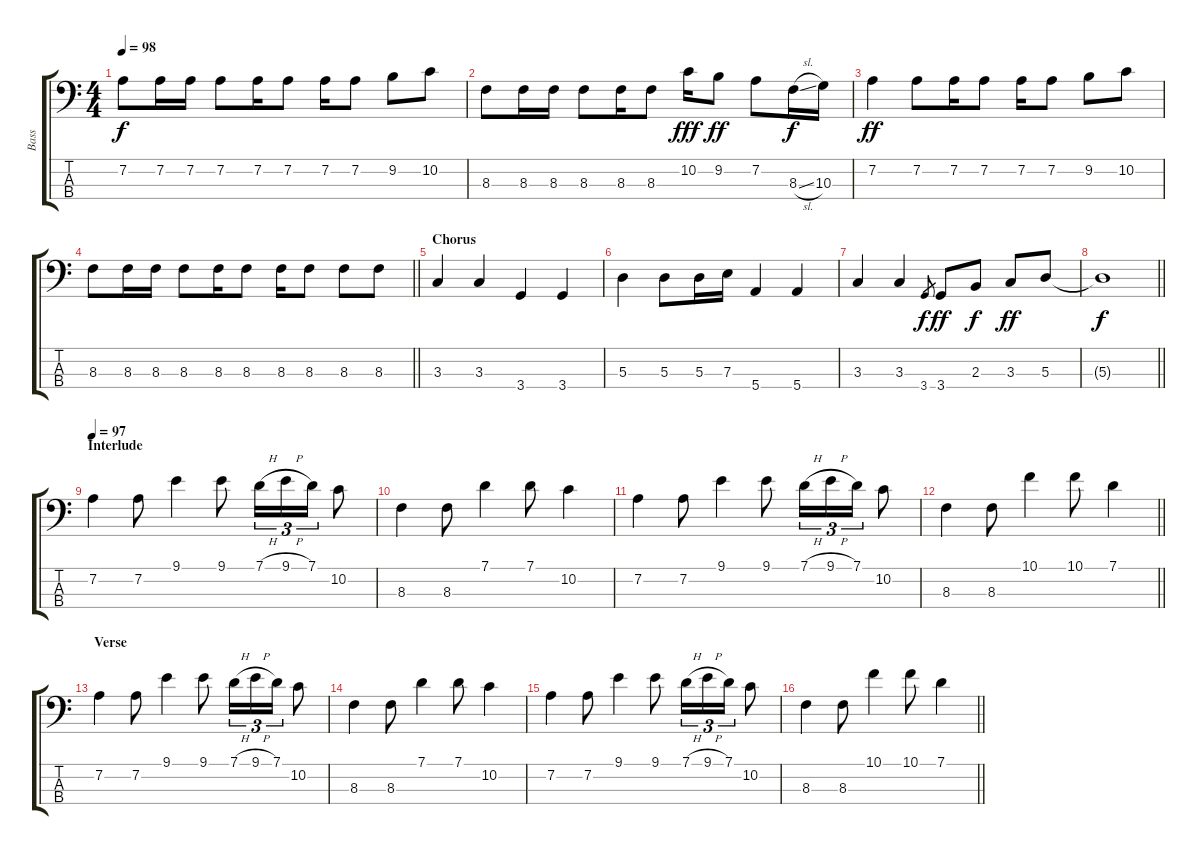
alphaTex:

\track ("Bass" "Bass") {instrument electricbassfinger}
\staff {score tabs}
\tuning (G2 D2 A1 E1) {hide}
\ts (4 4)
\tempo 98
\clef f4
\ks c
7.2.8{dy f} 7.2.16 7.2.16 7.2.8 7.2.16 7.2.8 7.2.16 7.2.8 9.2.8 10.2.8 |
8.3.8 8.3.16 8.3.16 8.3.8 8.3.16 8.3.8 10.2.16{dy fff} 9.2.8{dy ff} 7.2.8 8.3{sl}.16{dy f} 10.3.16 |
7.2.4{dy ff} 7.2.8 7.2.16 7.2.8 7.2.16 7.2.8 9.2.8 10.2.8 |
\barLineRight lightlight
8.3.8 8.3.16 8.3.16 8.3.8 8.3.16 8.3.8 8.3.16 8.3.8 8.3.8 8.3.8 |
\section ("" "Chorus")
3.3.4 3.3.4 3.4.4 3.4.4 |
5.3.4 5.3.8 5.3.16 7.3.16 5.4.4 5.4.4 |
3.3.4 3.3.4 3.4.8{gr dy f} 3.4.8{dy ff} 2.3.8{dy f} 3.3.8{dy ff} 5.3.8 |
\barLineRight lightlight
5.3{t}.1{dy f} |
\section ("" "Interlude")
\tempo 97
7.2.4 7.2.8 9.1.4 9.1.8 7.1{h}.16{tu (3 2)} 9.1{h}.16{tu (3 2)} 7.1.16{tu (3 2)} 10.2.8 |
8.3.4 8.3.8 7.1.4 7.1.8 10.2.4 |
7.2.4 7.2.8 9.1.4 9.1.8 7.1{h}.16{tu (3 2)} 9.1{h}.16{tu (3 2)} 7.1.16{tu (3 2)} 10.2.8 |
\barLineRight lightlight
8.3.4 8.3.8 10.1.4 10.1.8 7.1.4 |
\section ("" "Verse")
7.2.4 7.2.8 9.1.4 9.1.8 7.1{h}.16{tu (3 2)} 9.1{h}.16{tu (3 2)} 7.1.16{tu (3 2)} 10.2.8 |
8.3.4 8.3.8 7.1.4 7.1.8 10.2.4 |
7.2.4 7.2.8 9.1.4 9.1.8 7.1{h}.16{tu (3 2)} 9.1{h}.16{tu (3 2)} 7.1.16{tu (3 2)} 10.2.8 |
\barLineRight lightlight
8.3.4 8.3.8 10.1.4 10.1.8 7.1.4
